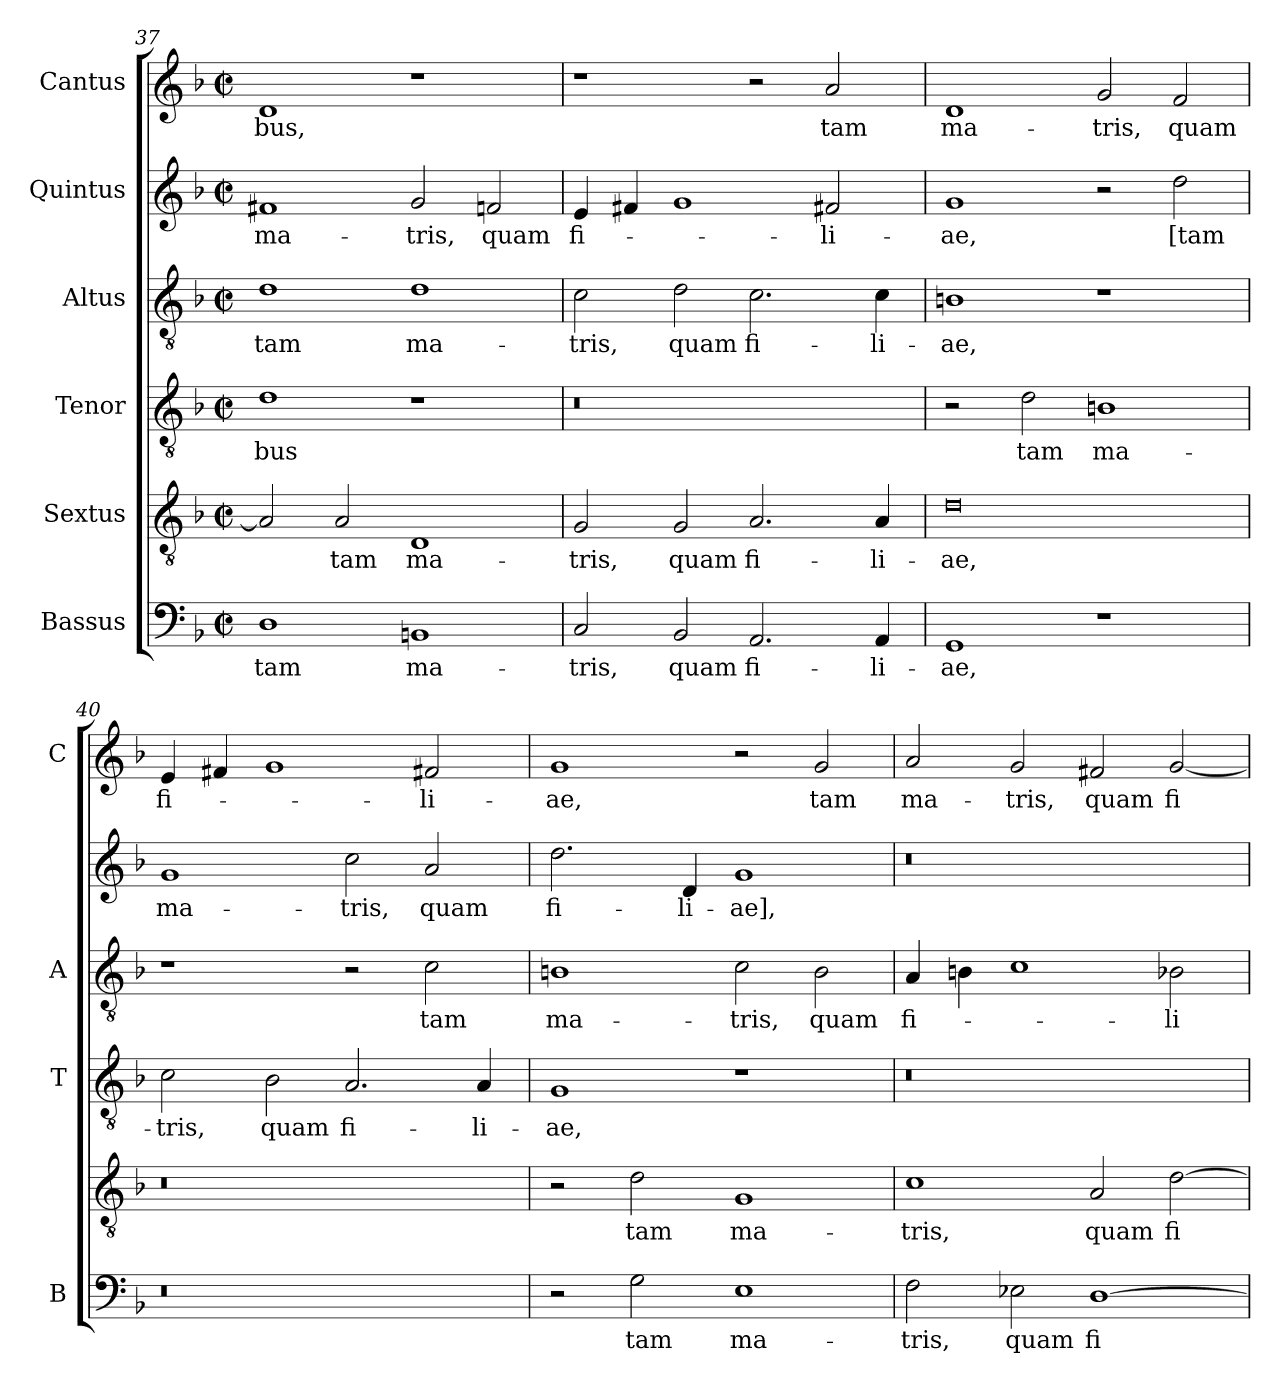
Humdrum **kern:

**kern	**text	**kern	**text	**kern	**text	**kern	**text	**kern	**text	**kern	**text
*part6	*part6	*part5	*part5	*part4	*part4	*part3	*part3	*part2	*part2	*part1	*part1
*staff6	*staff6	*staff5	*staff5	*staff4	*staff4	*staff3	*staff3	*staff2	*staff2	*staff1	*staff1
*I"Bassus	*	*I"Sextus	*	*I"Tenor	*	*I"Altus	*	*I"Quintus	*	*I"Cantus	*
*I'B	*	*	*	*I'T	*	*I'A	*	*	*	*I'C	*
*clefF4	*	*clefGv2	*	*clefGv2	*	*clefGv2	*	*clefG2	*	*clefG2	*
*k[b-]	*	*k[b-]	*	*k[b-]	*	*k[b-]	*	*k[b-]	*	*k[b-]	*
*F:	*	*F:	*	*F:	*	*F:	*	*F:	*	*F:	*
*M2/2	*	*M2/2	*	*M2/2	*	*M2/2	*	*M2/2	*	*M2/2	*
*met(c|)	*	*met(c|)	*	*met(c|)	*	*met(c|)	*	*met(c|)	*	*met(c|)	*
=37	=37	=37	=37	=37	=37	=37	=37	=37	=37	=37	=37
1D	tam	2A/]	.	1d	-bus	1d	tam	1f#X	ma-	1d	-bus,
.	.	2A/	tam	.	.	.	.	.	.	.	.
1BBn	ma-	1D	ma-	1r	.	1d	ma-	2g/	-tris,	1r	.
.	.	.	.	.	.	.	.	2fn/	quam	.	.
!!LO:PB:g=z
=38	=38	=38	=38	=38	=38	=38	=38	=38	=38	=38	=38
2C/	-tris,	2G/	-tris,	0r	.	2c\	-tris,	4e/	fi-	1r	.
.	.	.	.	.	.	.	.	4f#X/	.	.	.
2BB-/	quam	2G/	quam	.	.	2d\	quam	1g	.	.	.
2.AA/	fi-	2.A/	fi-	.	.	2.c\	fi-	.	.	2r	.
.	.	.	.	.	.	.	.	2f#X/	-li-	2a/	tam
4AA/	-li-	4A/	-li-	.	.	4c\	-li-	.	.	.	.
=39	=39	=39	=39	=39	=39	=39	=39	=39	=39	=39	=39
1GG	-ae,	0d	-ae,	2r	.	1Bn	-ae,	1g	-ae,	1d	ma-
.	.	.	.	2d\	tam	.	.	.	.	.	.
1r	.	.	.	1Bn	ma-	1r	.	2r	.	2g/	-tris,
.	.	.	.	.	.	.	.	2dd\	[tam	2f/	quam
=40	=40	=40	=40	=40	=40	=40	=40	=40	=40	=40	=40
0r	.	0r	.	2c\	-tris,	1r	.	1g	ma-	4e/	fi-
.	.	.	.	.	.	.	.	.	.	4f#X/	.
.	.	.	.	2B-\	quam	.	.	.	.	1g	.
.	.	.	.	2.A/	fi-	2r	.	2cc\	-tris,	.	.
.	.	.	.	.	.	2c\	tam	2a/	quam	2f#X/	-li-
.	.	.	.	4A/	-li-	.	.	.	.	.	.
!!LO:LB:g=z
=41	=41	=41	=41	=41	=41	=41	=41	=41	=41	=41	=41
2r	.	2r	.	1G	-ae,	1Bn	ma-	2.dd\	fi-	1g	-ae,
2G\	tam	2d\	tam	.	.	.	.	.	.	.	.
.	.	.	.	.	.	.	.	4d/	-li-	.	.
1E	ma-	1G	ma-	1r	.	2c\	-tris,	1g	-ae],	2r	.
.	.	.	.	.	.	2B\	quam	.	.	2g/	tam
=42	=42	=42	=42	=42	=42	=42	=42	=42	=42	=42	=42
2F\	-tris,	1c	-tris,	0r	.	4A/	fi-	0r	.	2a/	ma-
.	.	.	.	.	.	4Bn\	.	.	.	.	.
2E-X\	quam	.	.	.	.	1c	.	.	.	2g/	-tris,
[1D	fi-	2A/	quam	.	.	.	.	.	.	2f#X/	quam
.	.	[2d\	fi-	.	.	2B-X\	-li-	.	.	[2g/	fi-
=	=	=	=	=	=	=	=	=	=	=	=
*-	*-	*-	*-	*-	*-	*-	*-	*-	*-	*-	*-
